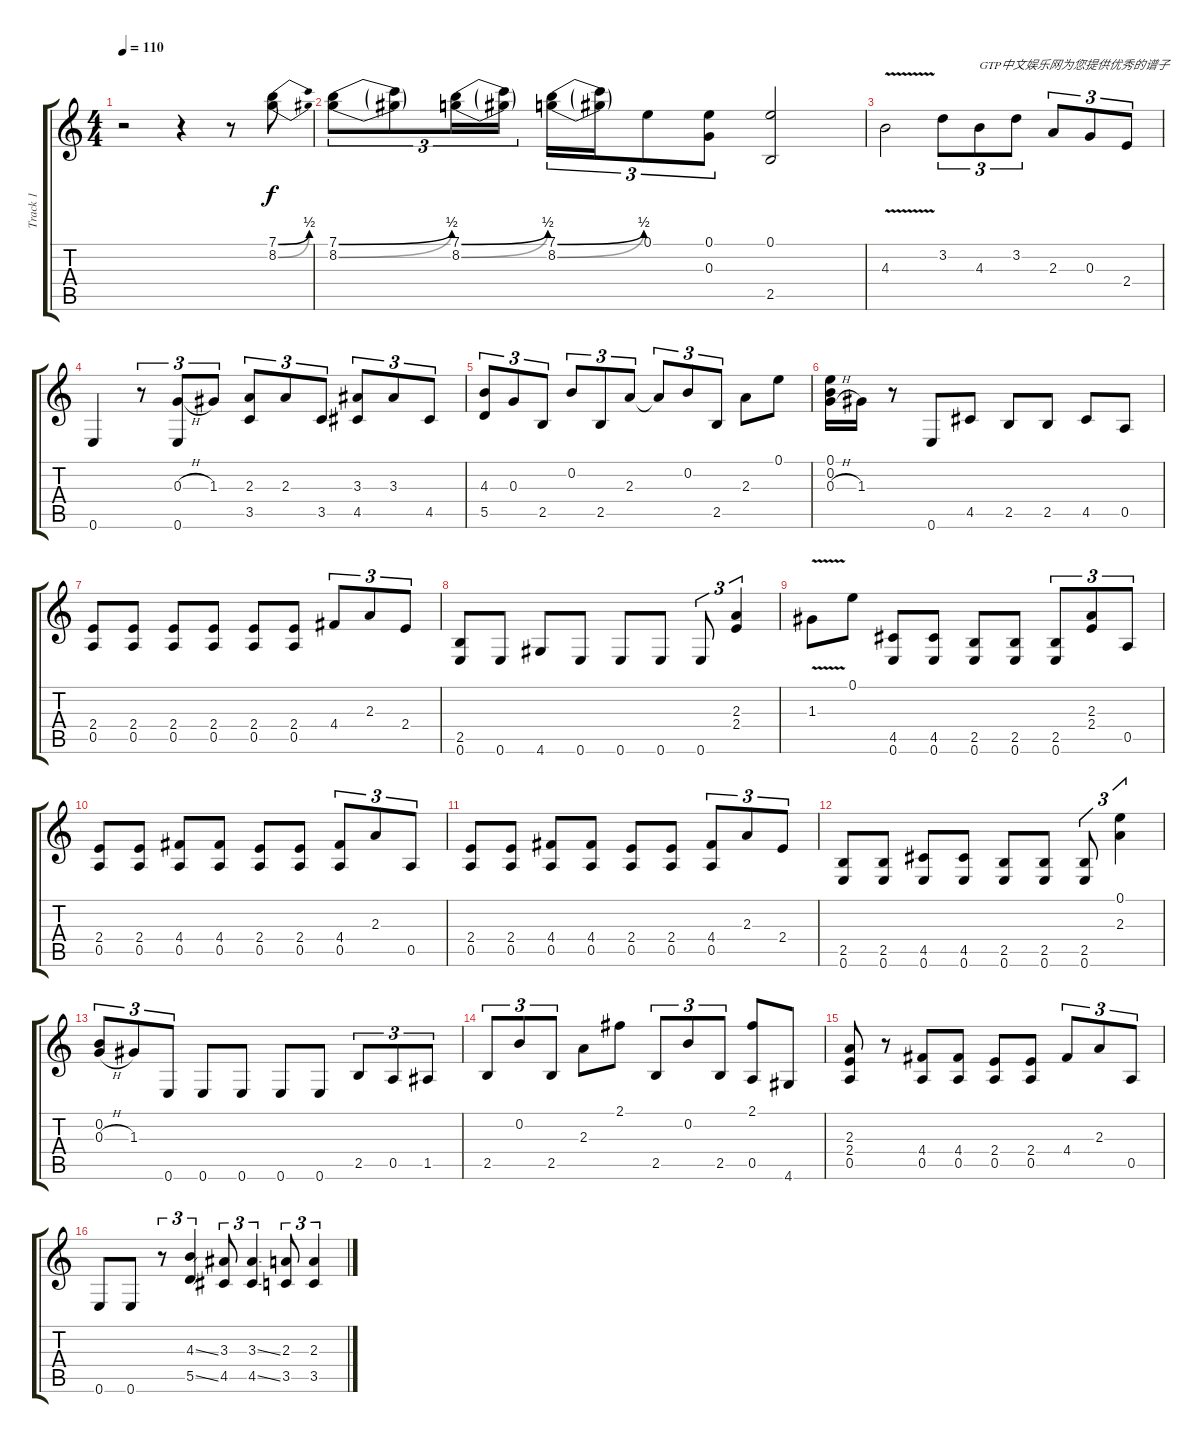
\track ("Track 1" "Track 1") {instrument electricguitarclean}
\staff {score tabs}
\tuning (E4 B3 G3 D3 A2 E2) {hide}
\ts (4 4)
\tempo 110
\clef g2
\ks c
r.2{dy f instrument electricguitarclean} r.4 r.8 (7.1{be (bend 0 0 60 2)} 8.2{be (bend 0 0 60 2)}).8 |
(7.1{be (bend 0 0 60 2)} 8.2{be (bend 0 0 60 2)}).8{tu (3 2)} (7.1{t} 8.2{t}).8{tu (3 2)} (7.1{be (bend 0 0 60 2)} 8.2{be (bend 0 0 60 2)}).16{tu (3 2)} (7.1{t} 8.2{t}).16{tu (3 2)} (7.1{be (bend 0 0 60 2)} 8.2{be (bend 0 0 60 2)}).16{tu (3 2)} (7.1{t} 8.2{t}).16{tu (3 2)} 0.1.8{tu (3 2)} (0.1 0.3).8{tu (3 2)} (0.1 2.5).2 |
4.3{v}.2 3.2.8{tu (3 2)} 4.3.8{tu (3 2) txt "GTP中文娱乐网为您提供优秀的谱子"} 3.2.8{tu (3 2)} 2.3.8{tu (3 2)} 0.3.8{tu (3 2)} 2.4.8{tu (3 2)} |
0.6.4 r.8{tu (3 2)} (0.3{h} 0.6).8{tu (3 2)} 1.3.8{tu (3 2)} (2.3 3.5).8{tu (3 2)} 2.3.8{tu (3 2)} 3.5.8{tu (3 2)} (3.3 4.5).8{tu (3 2)} 3.3.8{tu (3 2)} 4.5.8{tu (3 2)} |
(4.3 5.5).8{tu (3 2)} 0.3.8{tu (3 2)} 2.5.8{tu (3 2)} 0.2.8{tu (3 2)} 2.5.8{tu (3 2)} 2.3.8{tu (3 2)} 2.3{t}.8{tu (3 2)} 0.2.8{tu (3 2)} 2.5.8{tu (3 2)} 2.3.8 0.1.8 |
(0.1 0.2 0.3{h}).16 1.3.16 r.8 0.6.8 4.5.8 2.5.8 2.5.8 4.5.8 0.5.8 |
(2.4 0.5).8 (2.4 0.5).8 (2.4 0.5).8 (2.4 0.5).8 (2.4 0.5).8 (2.4 0.5).8 4.4.8{tu (3 2)} 2.3.8{tu (3 2)} 2.4.8{tu (3 2)} |
(2.5 0.6).8 0.6.8 4.6.8 0.6.8 0.6.8 0.6.8 0.6.8{tu (3 2)} (2.3 2.4).4{tu (3 2)} |
1.3{v}.8 0.1.8 (4.5 0.6).8 (4.5 0.6).8 (2.5 0.6).8 (2.5 0.6).8 (2.5 0.6).8{tu (3 2)} (2.3 2.4).8{tu (3 2)} 0.5.8{tu (3 2)} |
(2.4 0.5).8 (2.4 0.5).8 (4.4 0.5).8 (4.4 0.5).8 (2.4 0.5).8 (2.4 0.5).8 (4.4 0.5).8{tu (3 2)} 2.3.8{tu (3 2)} 0.5.8{tu (3 2)} |
(2.4 0.5).8 (2.4 0.5).8 (4.4 0.5).8 (4.4 0.5).8 (2.4 0.5).8 (2.4 0.5).8 (4.4 0.5).8{tu (3 2)} 2.3.8{tu (3 2)} 2.4.8{tu (3 2)} |
(2.5 0.6).8 (2.5 0.6).8 (4.5 0.6).8 (4.5 0.6).8 (2.5 0.6).8 (2.5 0.6).8 (2.5 0.6).8{tu (3 2)} (0.1 2.3).4{tu (3 2)} |
(0.2 0.3{h}).8{tu (3 2)} 1.3.8{tu (3 2)} 0.6.8{tu (3 2)} 0.6.8 0.6.8 0.6.8 0.6.8 2.5.8{tu (3 2)} 0.5.8{tu (3 2)} 1.5.8{tu (3 2)} |
2.5.8{tu (3 2)} 0.2.8{tu (3 2)} 2.5.8{tu (3 2)} 2.3.8 2.1.8 2.5.8{tu (3 2)} 0.2.8{tu (3 2)} 2.5.8{tu (3 2)} (2.1 0.5).8 4.6.8 |
(2.3 2.4 0.5).8 r.8 (4.4 0.5).8 (4.4 0.5).8 (2.4 0.5).8 (2.4 0.5).8 4.4.8{tu (3 2)} 2.3.8{tu (3 2)} 0.5.8{tu (3 2)} |
0.6.8 0.6.8 r.8{tu (3 2)} (4.3{ss} 5.5{ss}).4{tu (3 2)} (3.3 4.5).8{tu (3 2)} (3.3{ss} 4.5{ss}).4{tu (3 2)} (2.3 3.5).8{tu (3 2)} (2.3{ss} 3.5{ss}).4{tu (3 2)}
